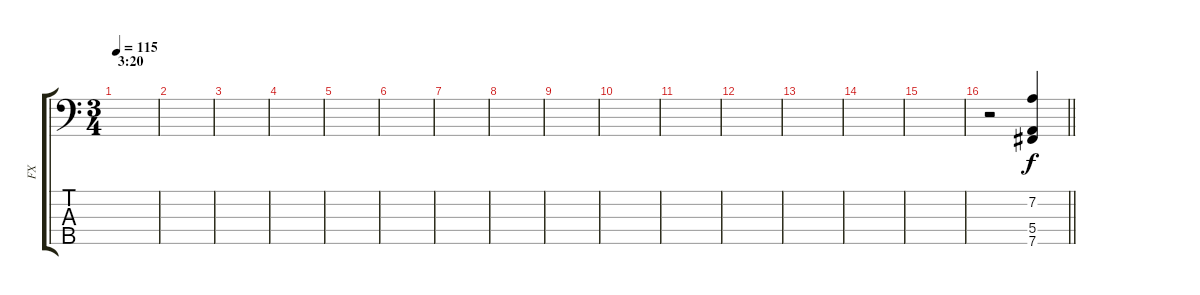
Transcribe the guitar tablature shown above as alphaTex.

\track ("FX" "FX") {instrument overdrivenguitar}
\staff {score tabs}
\tuning (G2 D2 A1 E1 B0) {hide}
\ts (3 4)
\section ("" "3:20")
\tempo 115
\clef f4
\ks c
|
|
|
|
|
|
|
|
|
|
|
|
|
|
|
\barLineRight lightlight
r.2 (7.2 5.4 7.5).4
